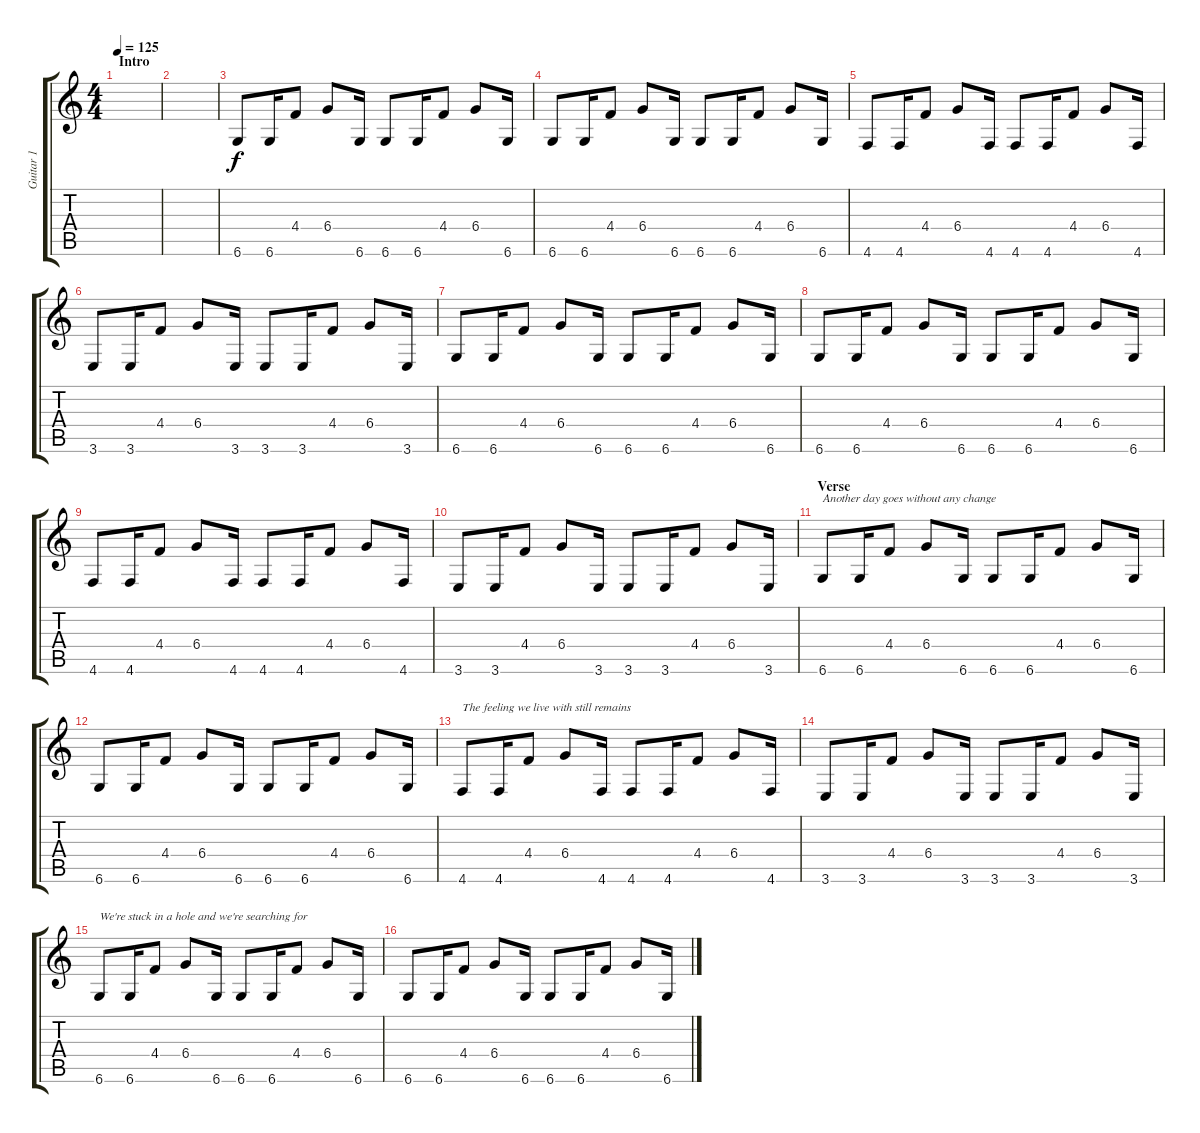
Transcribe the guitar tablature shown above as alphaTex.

\track ("Guitar 1" "Guitar 1") {instrument distortionguitar}
\staff {score tabs}
\tuning (Eb4 Bb3 Gb3 Db3 Ab2 Db2) {hide}
\ts (4 4)
\section ("" "Intro")
\tempo 125
\clef g2
\ks c
|
|
6.6.8 6.6.16 4.4.8 6.4.8 6.6.16 6.6.8 6.6.16 4.4.8 6.4.8 6.6.16 |
6.6.8 6.6.16 4.4.8 6.4.8 6.6.16 6.6.8 6.6.16 4.4.8 6.4.8 6.6.16 |
4.6.8 4.6.16 4.4.8 6.4.8 4.6.16 4.6.8 4.6.16 4.4.8 6.4.8 4.6.16 |
3.6.8 3.6.16 4.4.8 6.4.8 3.6.16 3.6.8 3.6.16 4.4.8 6.4.8 3.6.16 |
6.6.8 6.6.16 4.4.8 6.4.8 6.6.16 6.6.8 6.6.16 4.4.8 6.4.8 6.6.16 |
6.6.8 6.6.16 4.4.8 6.4.8 6.6.16 6.6.8 6.6.16 4.4.8 6.4.8 6.6.16 |
4.6.8 4.6.16 4.4.8 6.4.8 4.6.16 4.6.8 4.6.16 4.4.8 6.4.8 4.6.16 |
3.6.8 3.6.16 4.4.8 6.4.8 3.6.16 3.6.8 3.6.16 4.4.8 6.4.8 3.6.16 |
\section ("" "Verse")
6.6.8{txt "Another day goes without any change"} 6.6.16 4.4.8 6.4.8 6.6.16 6.6.8 6.6.16 4.4.8 6.4.8 6.6.16 |
6.6.8 6.6.16 4.4.8 6.4.8 6.6.16 6.6.8 6.6.16 4.4.8 6.4.8 6.6.16 |
4.6.8{txt "The feeling we live with still remains"} 4.6.16 4.4.8 6.4.8 4.6.16 4.6.8 4.6.16 4.4.8 6.4.8 4.6.16 |
3.6.8 3.6.16 4.4.8 6.4.8 3.6.16 3.6.8 3.6.16 4.4.8 6.4.8 3.6.16 |
6.6.8{txt "We're stuck in a hole and we're searching for"} 6.6.16 4.4.8 6.4.8 6.6.16 6.6.8 6.6.16 4.4.8 6.4.8 6.6.16 |
6.6.8 6.6.16 4.4.8 6.4.8 6.6.16 6.6.8 6.6.16 4.4.8 6.4.8 6.6.16
